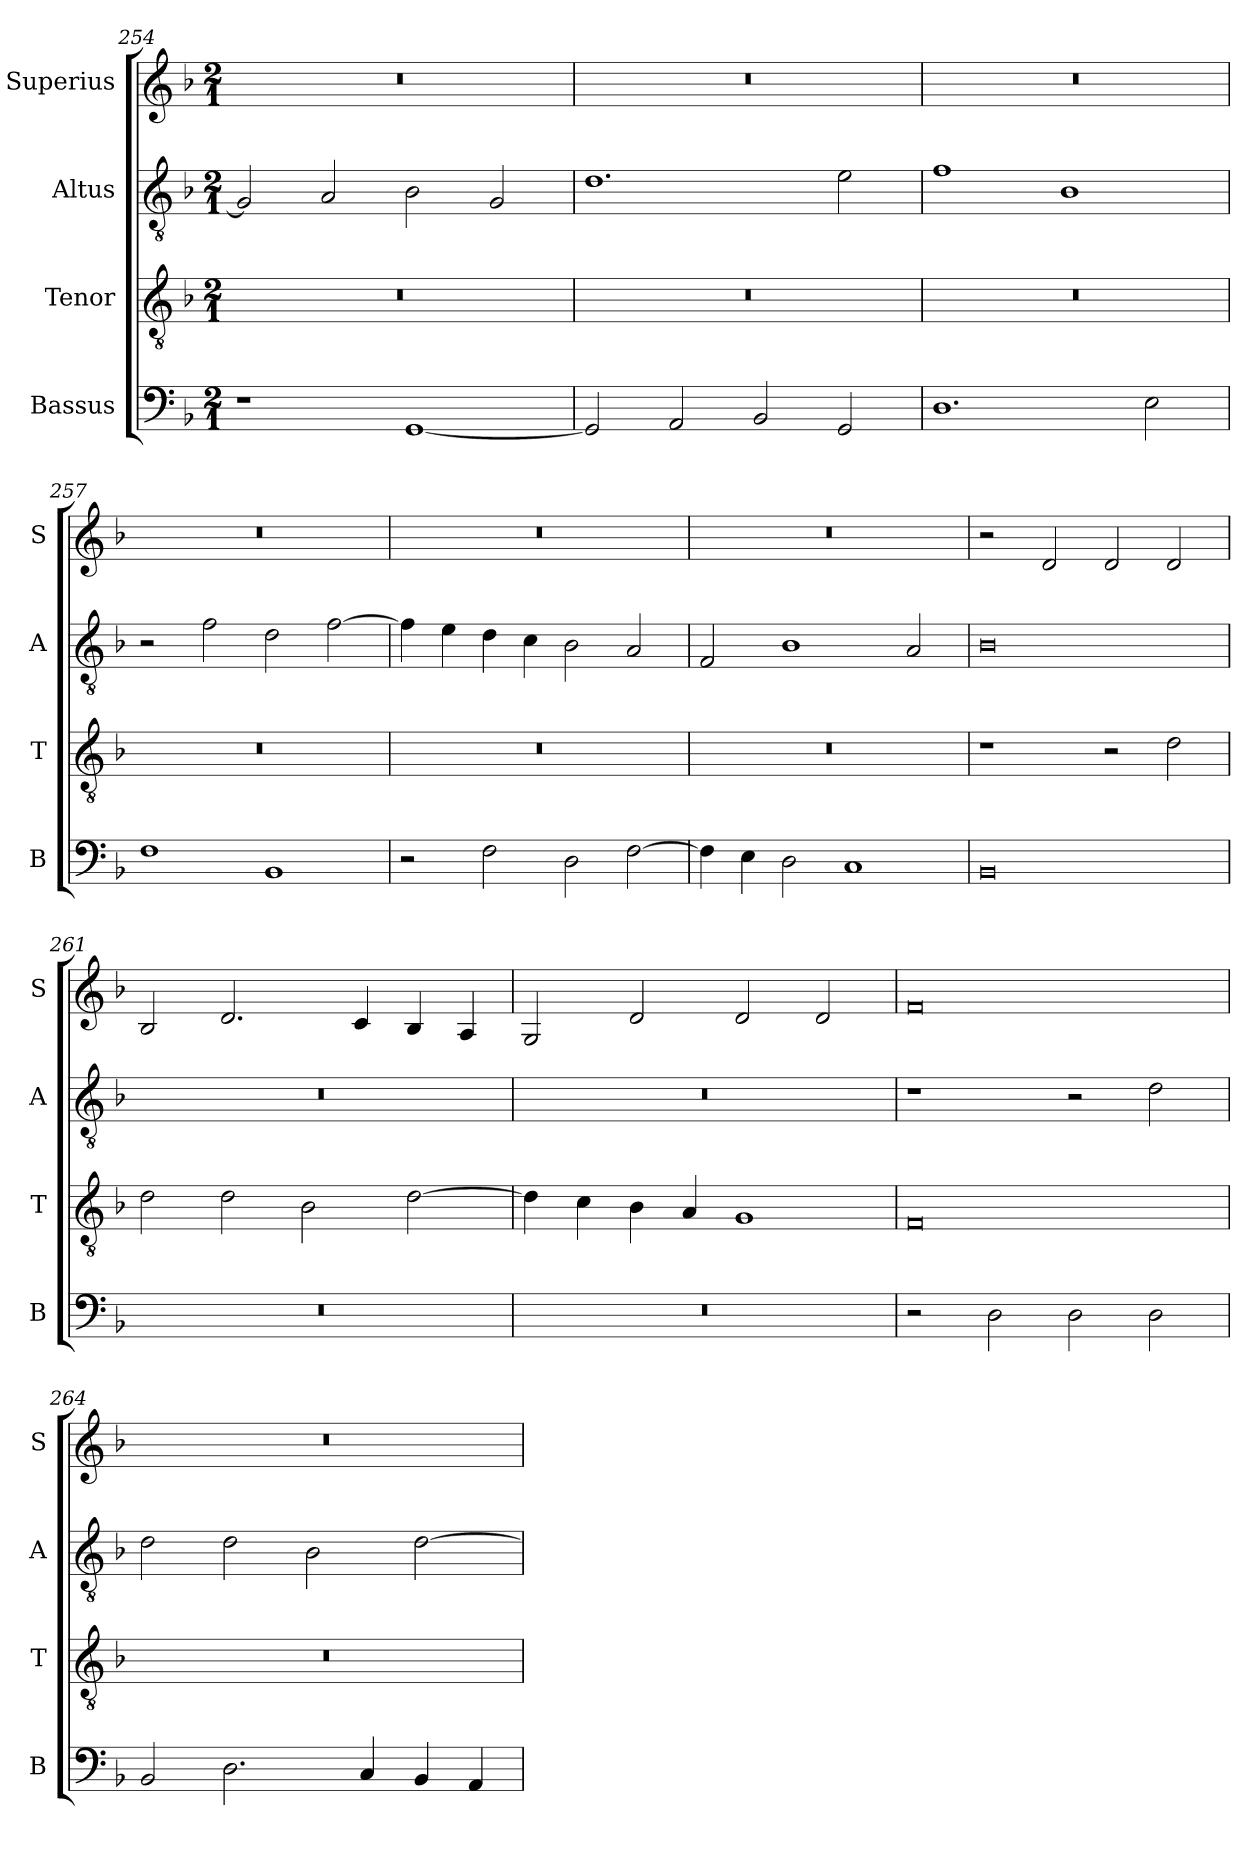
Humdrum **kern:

**kern	**kern	**kern	**kern
*part4	*part3	*part2	*part1
*staff4	*staff3	*staff2	*staff1
*I"Bassus	*I"Tenor	*I"Altus	*I"Superius
*I'B	*I'T	*I'A	*I'S
*clefF4	*clefGv2	*clefGv2	*clefG2
*k[b-]	*k[b-]	*k[b-]	*k[b-]
*M2/1	*M2/1	*M2/1	*M2/1
=254	=254	=254	=254
1r	0r	2G/]	0r
.	.	2A/	.
[1GG	.	2B-\	.
.	.	2G/	.
=255	=255	=255	=255
2GG/]	0r	1.d	0r
2AA/	.	.	.
2BB-/	.	.	.
2GG/	.	2e\	.
=256	=256	=256	=256
1.D	0r	1f	0r
.	.	1B-	.
2E\	.	.	.
=257	=257	=257	=257
1F	0r	2r	0r
.	.	2f\	.
1BB-	.	2d\	.
.	.	[2f\	.
=258	=258	=258	=258
2r	0r	4f\]	0r
.	.	4e\	.
2F\	.	4d\	.
.	.	4c\	.
2D\	.	2B-\	.
[2F\	.	2A/	.
=259	=259	=259	=259
4F\]	0r	2F/	0r
4E\	.	.	.
2D\	.	1B-	.
1C	.	.	.
.	.	2A/	.
=260	=260	=260	=260
0BB-	1r	0B-	2r
.	.	.	2d/
.	2r	.	2d/
.	2d\	.	2d/
=261	=261	=261	=261
0r	2d\	0r	2B-/
.	2d\	.	2.d/
.	2B-\	.	.
.	.	.	4c/
.	[2d\	.	4B-/
.	.	.	4A/
=262	=262	=262	=262
0r	4d\]	0r	2G/
.	4c\	.	.
.	4B-\	.	2d/
.	4A/	.	.
.	1G	.	2d/
.	.	.	2d/
=263	=263	=263	=263
2r	0F	1r	0f
2D\	.	.	.
2D\	.	2r	.
2D\	.	2d\	.
=264	=264	=264	=264
2BB-/	0r	2d\	0r
2.D\	.	2d\	.
.	.	2B-\	.
4C/	.	.	.
4BB-/	.	[2d\	.
4AA/	.	.	.
=	=	=	=
*-	*-	*-	*-
